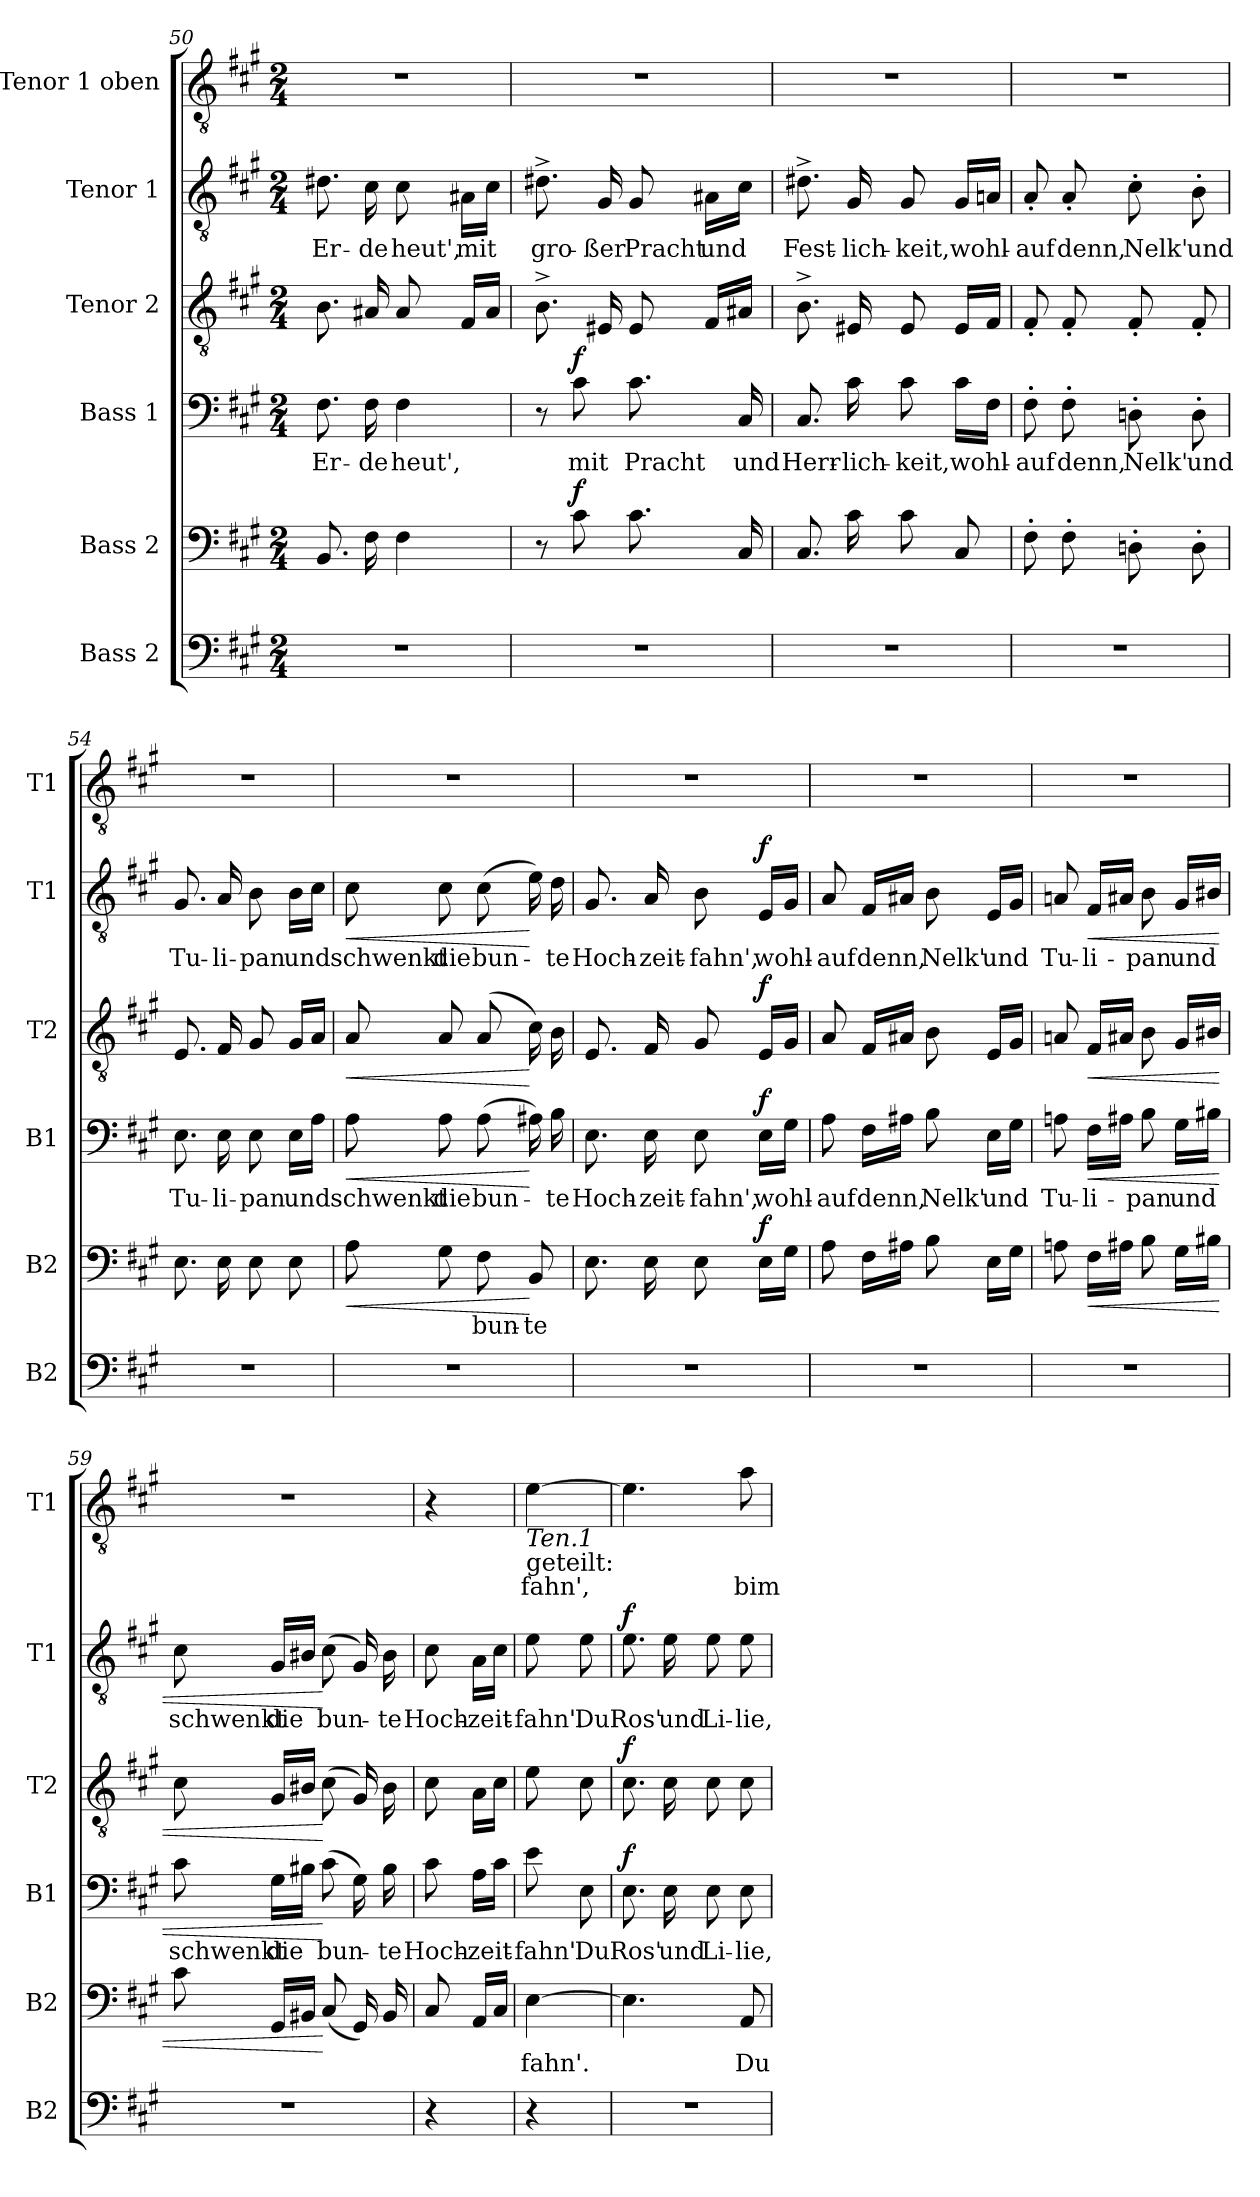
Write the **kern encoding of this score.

**kern	**kern	**text	**dynam	**kern	**text	**dynam	**kern	**dynam	**kern	**text	**dynam	**kern	**text
*part6	*part5	*part5	*part5	*part4	*part4	*part4	*part3	*part3	*part2	*part2	*part2	*part1	*part1
*staff6	*staff5	*staff5	*staff5	*staff4	*staff4	*staff4	*staff3	*staff3	*staff2	*staff2	*staff2	*staff1	*staff1
*I"Bass 2	*I"Bass 2	*	*	*I"Bass 1	*	*	*I"Tenor 2	*	*I"Tenor 1	*	*	*I"Tenor 1 oben	*
*I'B2	*I'B2	*	*	*I'B1	*	*	*I'T2	*	*I'T1	*	*	*I'T1	*
*clefF4	*clefF4	*	*	*clefF4	*	*	*clefGv2	*	*clefGv2	*	*	*clefGv2	*
*k[f#c#g#]	*k[f#c#g#]	*	*	*k[f#c#g#]	*	*	*k[f#c#g#]	*	*k[f#c#g#]	*	*	*k[f#c#g#]	*
*M2/4	*M2/4	*	*	*M2/4	*	*	*M2/4	*	*M2/4	*	*	*M2/4	*
=50	=50	=50	=50	=50	=50	=50	=50	=50	=50	=50	=50	=50	=50
2r	8.BB/	.	.	8.F#\	Er-	.	8.B\	.	8.d#X\	Er-	.	2r	.
.	16F#\	.	.	16F#\	-de	.	16A#X/	.	16c#\	-de	.	.	.
.	4F#\	.	.	4F#\	heut',	.	8A#/	.	8c#\	heut',	.	.	.
.	.	.	.	.	.	.	16F#/LL	.	16A#X\LL	mit	.	.	.
.	.	.	.	.	.	.	16A#/JJ	.	16c#\JJ	.	.	.	.
=51	=51	=51	=51	=51	=51	=51	=51	=51	=51	=51	=51	=51	=51
2r	8r	.	.	8r	.	.	8.B^\	.	8.d#X^\	gro-	.	2r	.
!	!	!	!LO:DY:a	!	!	!LO:DY:a	!	!	!	!	!	!	!
.	8c#\	.	f	8c#\	mit	f	.	.	.	.	.	.	.
.	.	.	.	.	.	.	16E#X/	.	16G#/	-ßer	.	.	.
.	8.c#\	.	.	8.c#\	Pracht	.	8E#/	.	8G#/	Pracht	.	.	.
.	.	.	.	.	.	.	16F#/LL	.	16A#X\LL	und	.	.	.
.	16C#/	.	.	16C#/	und	.	16A#X/JJ	.	16c#\JJ	.	.	.	.
!!LO:LB:g=z
=52	=52	=52	=52	=52	=52	=52	=52	=52	=52	=52	=52	=52	=52
2r	8.C#/	.	.	8.C#/	Herr-	.	8.B^\	.	8.d#X^\	Fest-	.	2r	.
.	16c#\	.	.	16c#\	-lich-	.	16E#X/	.	16G#/	-lich-	.	.	.
.	8c#\	.	.	8c#\	-keit,	.	8E#/	.	8G#/	-keit,	.	.	.
.	8C#/	.	.	16c#\LL	wohl-	.	16E#/LL	.	16G#/LL	wohl-	.	.	.
.	.	.	.	16F#\JJ	.	.	16F#/JJ	.	16An/JJ	.	.	.	.
=53	=53	=53	=53	=53	=53	=53	=53	=53	=53	=53	=53	=53	=53
2r	8F#'\	.	.	8F#'\	-auf	.	8F#'/	.	8A'/	-auf	.	2r	.
.	8F#'\	.	.	8F#'\	denn,	.	8F#'/	.	8A'/	denn,	.	.	.
.	8Dn'\	.	.	8Dn'\	Nelk'	.	8F#'/	.	8c#'\	Nelk'	.	.	.
.	8D'\	.	.	8D'\	und	.	8F#'/	.	8B'\	und	.	.	.
=54	=54	=54	=54	=54	=54	=54	=54	=54	=54	=54	=54	=54	=54
2r	8.E\	.	.	8.E\	Tu-	.	8.E/	.	8.G#/	Tu-	.	2r	.
.	16E\	.	.	16E\	-li-	.	16F#/	.	16A/	-li-	.	.	.
.	8E\	.	.	8E\	-pan	.	8G#/	.	8B\	-pan	.	.	.
.	8E\	.	.	16E\LL	und	.	16G#/LL	.	16B\LL	und	.	.	.
.	.	.	.	16A\JJ	.	.	16A/JJ	.	16c#\JJ	.	.	.	.
!!LO:LB:g=z
=55	=55	=55	=55	=55	=55	=55	=55	=55	=55	=55	=55	=55	=55
!	!	!	!LO:HP:b	!	!	!LO:HP:b	!	!LO:HP:b	!	!	!LO:HP:b	!	!
2r	8A\	.	<	8A\	schwenkt	<	8A/	<	8c#\	schwenkt	<	2r	.
.	8G#\	.	.	8A\	die	.	8A/	.	8c#\	die	.	.	.
.	8F#\	bun-	.	(8A\	bun-	.	(8A/	.	(8c#\	bun-	.	.	.
.	8BB/	-te	[	16A#X\)	.	[	16c#\)	[	16e\)	.	[	.	.
.	.	.	.	16B\	-te	.	16B\	.	16d\	-te	.	.	.
=56	=56	=56	=56	=56	=56	=56	=56	=56	=56	=56	=56	=56	=56
2r	8.E\	.	.	8.E\	Hoch-	.	8.E/	.	8.G#/	Hoch-	.	2r	.
.	16E\	.	.	16E\	-zeit-	.	16F#/	.	16A/	-zeit-	.	.	.
.	8E\	.	.	8E\	-fahn',	.	8G#/	.	8B\	-fahn',	.	.	.
!	!	!	!LO:DY:a	!	!	!LO:DY:a	!	!LO:DY:a	!	!	!LO:DY:a	!	!
.	16E\LL	.	f	16E\LL	wohl-	f	16E/LL	f	16E/LL	wohl-	f	.	.
.	16G#\JJ	.	.	16G#\JJ	.	.	16G#/JJ	.	16G#/JJ	.	.	.	.
=57	=57	=57	=57	=57	=57	=57	=57	=57	=57	=57	=57	=57	=57
2r	8A\	.	.	8A\	-auf	.	8A/	.	8A/	-auf	.	2r	.
.	16F#\LL	.	.	16F#\LL	denn,	.	16F#/LL	.	16F#/LL	denn,	.	.	.
.	16A#X\JJ	.	.	16A#X\JJ	.	.	16A#X/JJ	.	16A#X/JJ	.	.	.	.
.	8B\	.	.	8B\	Nelk'	.	8B\	.	8B\	Nelk'	.	.	.
.	16E\LL	.	.	16E\LL	und	.	16E/LL	.	16E/LL	und	.	.	.
.	16G#\JJ	.	.	16G#\JJ	.	.	16G#/JJ	.	16G#/JJ	.	.	.	.
!!LO:LB:g=z
=58	=58	=58	=58	=58	=58	=58	=58	=58	=58	=58	=58	=58	=58
2r	8An\	.	.	8An\	Tu-	.	8An/	.	8An/	Tu-	.	2r	.
!	!	!	!LO:HP:b	!	!	!LO:HP:b	!	!LO:HP:b	!	!	!LO:HP:b	!	!
.	16F#\LL	.	<	16F#\LL	-li-	<	16F#/LL	<	16F#/LL	-li-	<	.	.
.	16A#X\JJ	.	.	16A#X\JJ	.	.	16A#X/JJ	.	16A#X/JJ	.	.	.	.
.	8B\	.	.	8B\	-pan	.	8B\	.	8B\	-pan	.	.	.
.	16G#\LL	.	.	16G#\LL	und	.	16G#/LL	.	16G#/LL	und	.	.	.
.	16B#X\JJ	.	.	16B#X\JJ	.	.	16B#X/JJ	.	16B#X/JJ	.	.	.	.
=59	=59	=59	=59	=59	=59	=59	=59	=59	=59	=59	=59	=59	=59
2r	8c#\	.	.	8c#\	schwenkt	.	8c#\	.	8c#\	schwenkt	.	2r	.
.	16GG#/LL	.	.	16G#\LL	die	.	16G#/LL	.	16G#/LL	die	.	.	.
.	16BB#X/JJ	.	.	16B#X\JJ	.	.	16B#X/JJ	.	16B#X/JJ	.	.	.	.
.	(8C#/	.	[	(8c#\	bun-	[	(8c#\	[	(8c#\	bun-	[	.	.
.	16GG#/)	.	.	16G#\)	.	.	16G#/)	.	16G#/)	.	.	.	.
.	16BB#/	.	.	16B#\	-te	.	16B#\	.	16B#\	-te	.	.	.
=60	=60	=60	=60	=60	=60	=60	=60	=60	=60	=60	=60	=60	=60
4r	8C#/	.	.	8c#\	Hoch-	.	8c#\	.	8c#\	Hoch-	.	4r	.
.	16AA/LL	.	.	16A\LL	-zeit-	.	16A\LL	.	16A\LL	-zeit-	.	.	.
.	16C#/JJ	.	.	16c#\JJ	.	.	16c#\JJ	.	16c#\JJ	.	.	.	.
!!LO:PB:g=z
=60X3	=60X3	=60X3	=60X3	=60X3	=60X3	=60X3	=60X3	=60X3	=60X3	=60X3	=60X3	=60X3	=60X3
!	!	!	!	!	!	!	!	!	!	!	!	!LO:TX:b:i:t=Ten.1	!
!	!	!	!	!	!	!	!	!	!	!	!	!LO:TX:b:t=geteilt&colon;	!
4r	[4E\	-fahn'.	.	8e\	-fahn'.	.	8e\	.	8e\	-fahn'.	.	[4e\	-fahn',
.	.	.	.	8E\	Du	.	8c#\	.	8e\	Du	.	.	.
=61	=61	=61	=61	=61	=61	=61	=61	=61	=61	=61	=61	=61	=61
!	!	!	!	!	!	!LO:DY:a	!	!LO:DY:a	!	!	!LO:DY:a	!	!
2r	4.E\]	.	.	8.E\	Ros'	f	8.c#\	f	8.e\	Ros'	f	4.e\]	.
.	.	.	.	16E\	und	.	16c#\	.	16e\	und	.	.	.
.	.	.	.	8E\	Li-	.	8c#\	.	8e\	Li-	.	.	.
.	8AA/	Du	.	8E\	-lie,	.	8c#\	.	8e\	-lie,	.	8a\	bim-
=	=	=	=	=	=	=	=	=	=	=	=	=	=
*-	*-	*-	*-	*-	*-	*-	*-	*-	*-	*-	*-	*-	*-
